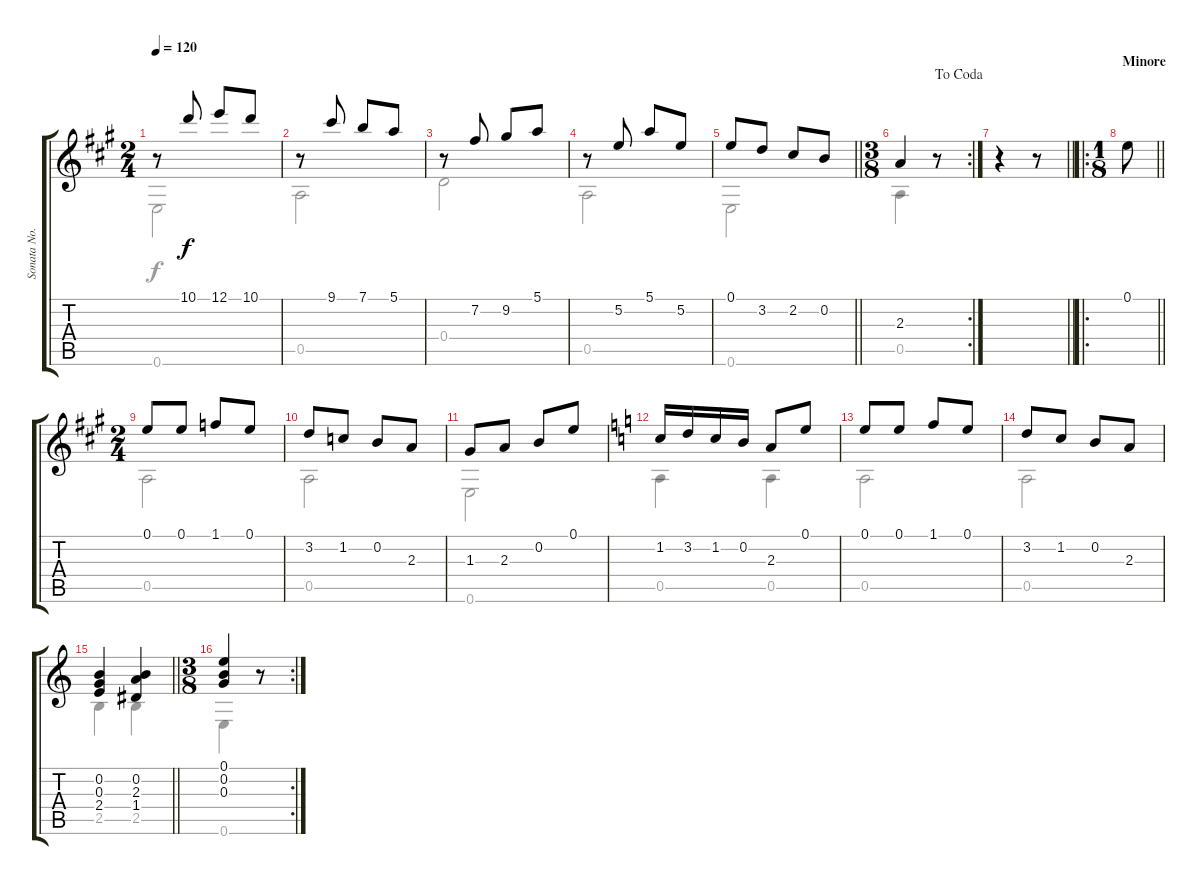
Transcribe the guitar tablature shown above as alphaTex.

\track ("Sonata No. 23 In A (M.S. 84)" "Sonata No.") {instrument acousticguitarnylon}
\staff {score tabs}
\tuning (E4 B3 G3 D3 A2 E2) {hide}
\voice
\ts (2 4)
\tempo 120
\clef g2
\ks a
r.8{dy f} 10.1.8 12.1.8 10.1.8 |
r.8 9.1.8 7.1.8 5.1.8 |
r.8 7.2.8 9.2.8 5.1.8 |
r.8 5.2.8 5.1.8 5.2.8 |
\barLineRight lightlight
0.1.8 3.2.8 2.2.8 0.2.8 |
\rc 2
\ts (3 8)
\jump dacoda
2.3.4 r.8 |
\barLineRight lightlight
r.4 r.8 |
\ro
\ts (1 8)
\section ("" "Minore")
\barLineRight lightlight
0.1.8 |
\ts (2 4)
0.1.8 0.1.8 1.1.8 0.1.8 |
3.2.8 1.2.8 0.2.8 2.3.8 |
1.3.8 2.3.8 0.2.8 0.1.8 |
\ks c
1.2.16 3.2.16 1.2.16 0.2.16 2.3.8 0.1.8 |
0.1.8 0.1.8 1.1.8 0.1.8 |
3.2.8 1.2.8 0.2.8 2.3.8 |
\barLineRight lightlight
(0.2 0.3 2.4).4 (0.2 2.3 1.4).4 |
\rc 2
\ts (3 8)
(0.1 0.2 0.3).4 r.8
\voice
\clef g2
\ottava regular
\simile none
\ks a
0.6.2{dy f} |
0.5.2 |
0.4.2 |
0.5.2 |
\barLineRight lightlight
0.6.2 |
0.5.4 r.8 |
\barLineRight lightlight
|
\barLineRight lightlight
|
0.5.2 |
0.5.2 |
0.6.2 |
\ks c
0.5.4 0.5.4 |
0.5.2 |
0.5.2 |
\barLineRight lightlight
2.5.4 2.5.4 |
0.6.4 r.8
